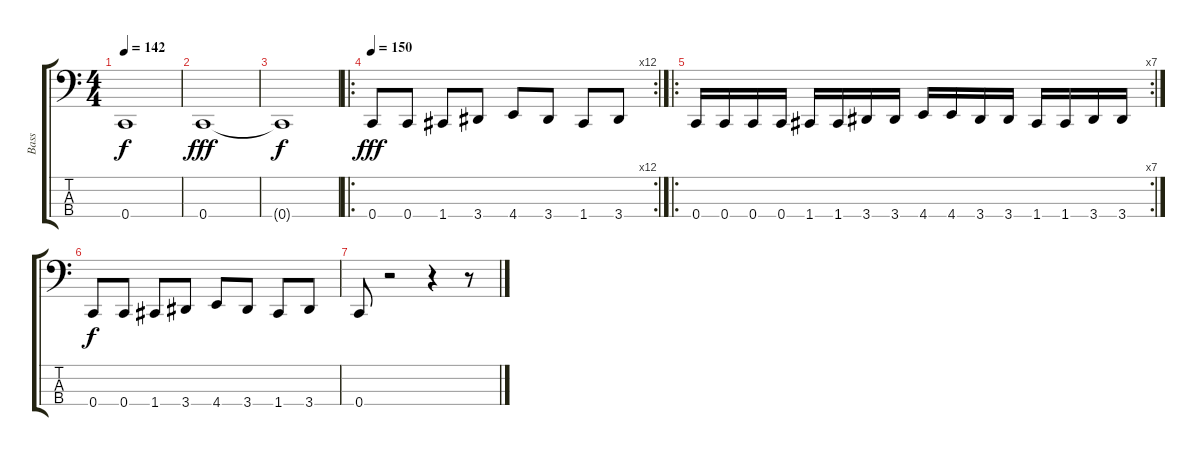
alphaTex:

\track ("Bass" "Bass") {instrument electricbassfinger}
\staff {score tabs}
\tuning (F2 C2 G1 C1) {hide}
\ts (4 4)
\tempo 142
\clef f4
\ks c
0.4{t}.1{dy f} |
0.4.1{dy fff} |
0.4{t}.1{dy f} |
\ro
\rc 12
\tempo 150
0.4.8{dy fff} 0.4.8 1.4.8 3.4.8 4.4.8 3.4.8 1.4.8 3.4.8 |
\ro
\rc 7
0.4.16 0.4.16 0.4.16 0.4.16 1.4.16 1.4.16 3.4.16 3.4.16 4.4.16 4.4.16 3.4.16 3.4.16 1.4.16 1.4.16 3.4.16 3.4.16 |
0.4.8{dy f} 0.4.8 1.4.8 3.4.8 4.4.8 3.4.8 1.4.8 3.4.8 |
0.4.8 r.2 r.4 r.8
